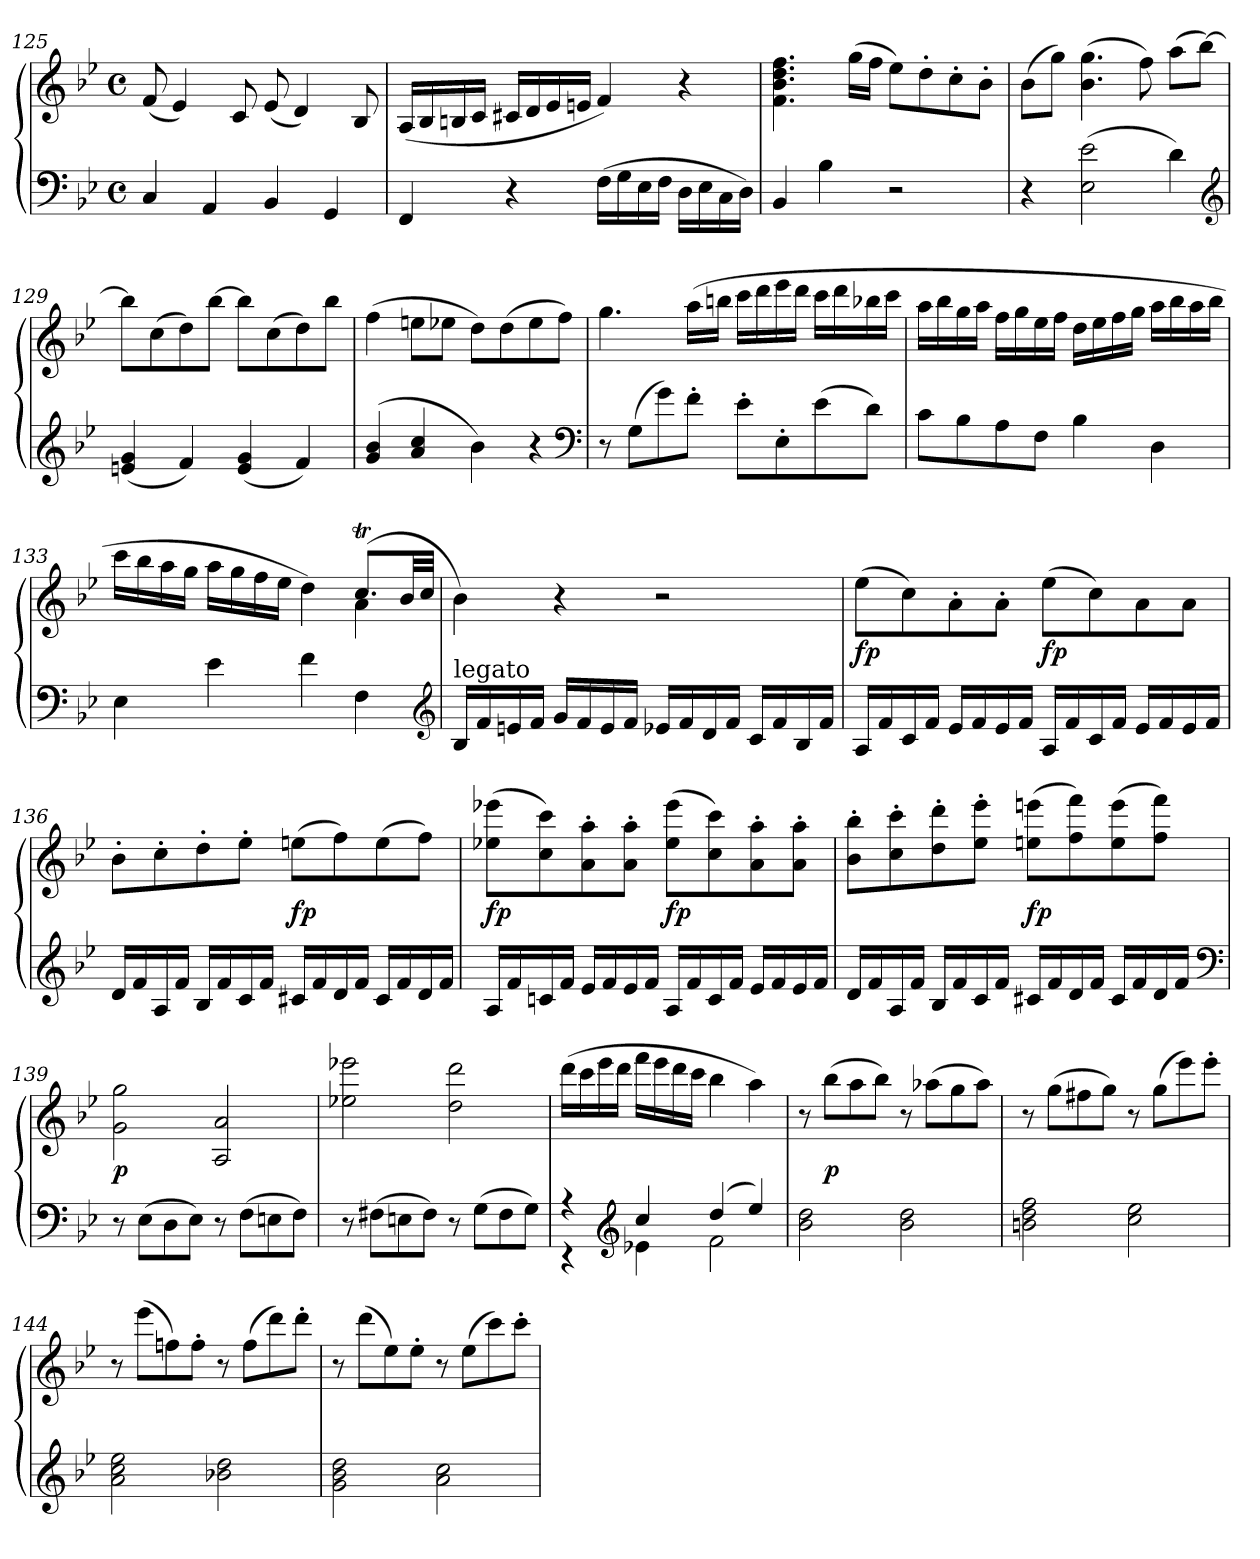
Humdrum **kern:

**kern	**kern	**dynam
*part1	*part1	*part1
*staff2	*staff1	*staff1/2
*clefF4	*clefG2	*
*k[b-e-]	*k[b-e-]	*
*M4/4	*M4/4	*
*met(c)	*met(c)	*
=125	=125	=125
4C	(8f	.
.	4e-)	.
4AA	.	.
.	8c	.
4BB-	(8e-	.
.	4d)	.
4GG	.	.
.	8B-	.
=126	=126	=126
4FF	(16ALL	.
.	16B-	.
.	16Bn	.
.	16cJJ	.
4r	16c#XLL	.
.	16d	.
.	16e-	.
.	16enJJ	.
(16FLL	4f)	.
16G	.	.
16E-	.	.
16FJJ	.	.
16DLL	4r	.
16E-	.	.
16C	.	.
16DJJ)	.	.
=127	=127	=127
4BB-	4.f 4.b- 4.dd 4.ff	.
4B-	.	.
.	(16ggLL	.
.	16ffJJ	.
2r	8ee-L)	.
.	8dd'	.
.	8cc'	.
.	8b-'J	.
=128	=128	=128
4r	(8b-L	.
.	8ggJ)	.
(2E- 2e-	(4.b- 4.gg	.
.	8ff)	.
4d)	(8aaL	.
.	[8bb-J)	.
*clefG2	*	*
=129	=129	=129
(4en 4g	8bb-L]	.
.	(8cc	.
4f)	8dd)	.
.	[8bb-J	.
(4e 4g	8bb-L]	.
.	(8cc	.
4f)	8dd)	.
.	8bb-J	.
=130	=130	=130
(<4g 4b-	(4ff	.
4a/ 4cc/	8eenL	.
.	8ee-XJ	.
4b-)	8ddL)	.
.	(8dd	.
4r	8ee-	.
.	8ffJ)	.
*clefF4	*	*
=131	=131	=131
8r	4.gg	.
(8GL	.	.
8g)	.	.
8f'J	(16aaLL	.
.	16bbnJJ	.
8e-'L	16cccLL	.
.	16ddd	.
8E-'	16eee-	.
.	16dddJJ	.
(8e-	16cccLL	.
.	16ddd	.
8dJ)	16bb-X	.
.	16cccJJ	.
=132	=132	=132
8cL	16aaLL	.
.	16bb-	.
8B-	16gg	.
.	16aaJJ	.
8A	16ffLL	.
.	16gg	.
8FJ	16ee-	.
.	16ffJJ	.
4B-	16ddLL	.
.	16ee-	.
.	16ff	.
.	16ggJJ	.
4D	16aaLL	.
.	16bb-	.
.	16aa	.
.	16bb-JJ	.
=133	=133	=133
*	*^	*
4E-	16cccLL	2.ryy	.
.	16bb-	.	.
.	16aa	.	.
.	16ggJJ	.	.
4e-	16aaLL	.	.
.	16gg	.	.
.	16ff	.	.
.	16ee-JJ	.	.
4f	4dd)	.	.
4F	(8.ccTL	4a	.
.	32b-LL	.	.
.	32ccJJJ	.	.
*	*v	*v	*
*clefG2	*	*
=134	=134	=134
!LO:TX:a:t=legato	!	!
16B-LL	4b-)	.
16f	.	.
16en	.	.
16fJJ	.	.
16gLL	4r	.
16f	.	.
16e	.	.
16fJJ	.	.
16e-XLL	2r	.
16f	.	.
16d	.	.
16fJJ	.	.
16cLL	.	.
16f	.	.
16B-	.	.
16fJJ	.	.
=135	=135	=135
16ALL	(8ee-L	fp
16f	.	.
16c	8cc)	.
16fJJ	.	.
16e-LL	8a'	.
16f	.	.
16e-	8a'J	.
16fJJ	.	.
16ALL	(8ee-L	fp
16f	.	.
16c	8cc)	.
16fJJ	.	.
16e-LL	8a	.
16f	.	.
16e-	8aJ	.
16fJJ	.	.
=136	=136	=136
16dLL	8b-'L	.
16f	.	.
16A	8cc'	.
16fJJ	.	.
16B-LL	8dd'	.
16f	.	.
16c	8ee-'J	.
16fJJ	.	.
16c#XLL	(8eenL	fp
16f	.	.
16d	8ff)	.
16fJJ	.	.
16c#LL	(8ee	.
16f	.	.
16d	8ffJ)	.
16fJJ	.	.
=137	=137	=137
16ALL	(8ee-X 8eee-XL	fp
16f	.	.
16cn	8cc 8ccc)	.
16fJJ	.	.
16e-LL	8a' 8aa'	.
16f	.	.
16e-	8a' 8aa'J	.
16fJJ	.	.
16ALL	(8ee- 8eee-L	fp
16f	.	.
16c	8cc 8ccc)	.
16fJJ	.	.
16e-LL	8a' 8aa'	.
16f	.	.
16e-	8a' 8aa'J	.
16fJJ	.	.
=138	=138	=138
16dLL	8b-' 8bb-'L	.
16f	.	.
16A	8cc' 8ccc'	.
16fJJ	.	.
16B-LL	8dd' 8ddd'	.
16f	.	.
16c	8ee-' 8eee-'J	.
16fJJ	.	.
16c#XLL	(8een 8eeenL	fp
16f	.	.
16d	8ff 8fff)	.
16fJJ	.	.
16c#LL	(8ee 8eee	.
16f	.	.
16d	8ff 8fffJ)	.
16fJJ	.	.
*clefF4	*	*
=139	=139	=139
8r	2g 2gg	p
(8E-L	.	.
8D	.	.
8E-J)	.	.
8r	2A 2a	.
(8FL	.	.
8En	.	.
8FJ)	.	.
=140	=140	=140
8r	2ee-X 2eee-X	.
(8F#XL	.	.
8En	.	.
8F#J)	.	.
8r	2dd 2ddd	.
(8GL	.	.
8F#	.	.
8GJ)	.	.
=141	=141	=141
*^	*	*
4r	4r	(16dddLL	.
.	.	16ccc	.
.	.	16eee-	.
.	.	16dddJJ	.
*clefG2	*	*	*
4cc	4e-X	16fffLL	.
.	.	16eee-	.
.	.	16ddd	.
.	.	16cccJJ	.
(4dd	2f	4bb-	.
4ee-)	.	4aa)	.
*v	*v	*	*
=142	=142	=142
2b- 2dd	8r	.
.	(8bb-L	p
.	8aa	.
.	8bb-J)	.
2b- 2dd	8r	.
.	(8aa-XL	.
.	8gg	.
.	8aa-J)	.
=143	=143	=143
2bn 2dd 2ff	8r	.
.	(8ggL	.
.	8ff#X	.
.	8ggJ)	.
2cc 2ee-	8r	.
.	(8ggL	.
.	8eee-)	.
.	8eee-'J	.
=144	=144	=144
2a 2cc 2ee-	8r	.
.	(8eee-L	.
.	8ffn)	.
.	8ff'J	.
2b-X 2dd	8r	.
.	(8ffL	.
.	8ddd)	.
.	8ddd'J	.
=145	=145	=145
2g 2b- 2dd	8r	.
.	(8dddL	.
.	8ee-)	.
.	8ee-'J	.
2a 2cc	8r	.
.	(8ee-L	.
.	8ccc)	.
.	8ccc'J	.
=	=	=
*-	*-	*-
